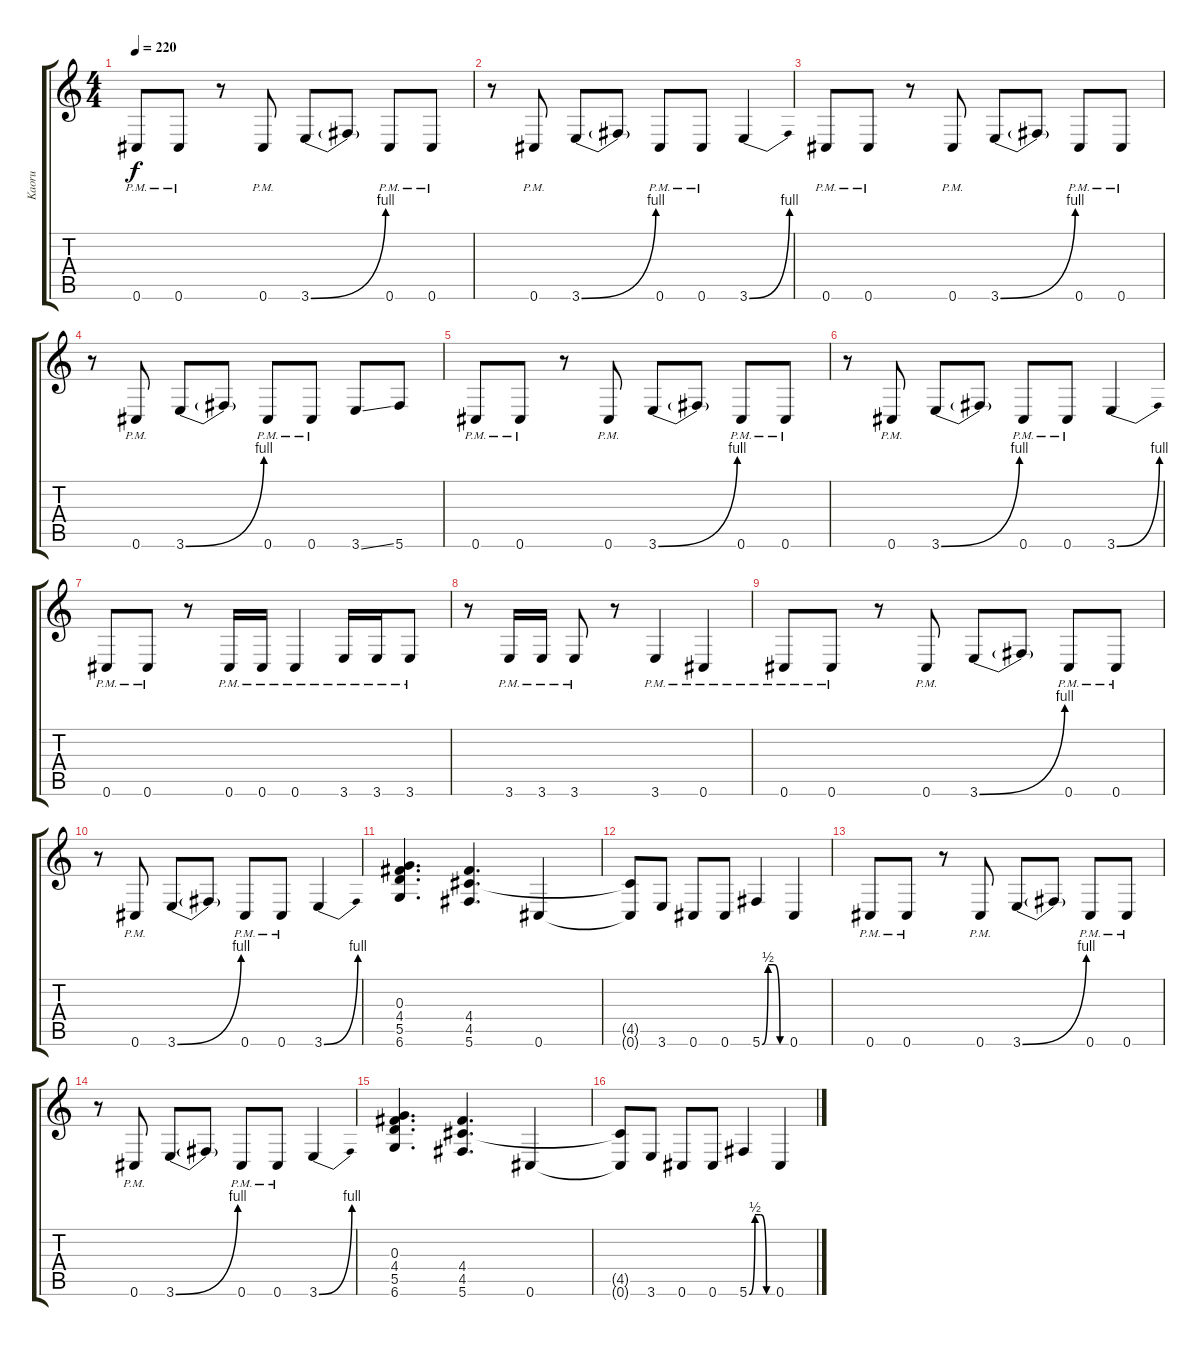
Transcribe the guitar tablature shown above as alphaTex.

\track ("Kaoru" "Kaoru") {instrument distortionguitar}
\staff {score tabs}
\tuning (D4 B3 G3 D3 A2 Db2) {hide}
\ts (4 4)
\tempo 220
\clef g2
\ks c
0.6{pm}.8{dy f} 0.6{pm}.8 r.8 0.6{pm}.8 3.6{be (bend 0 0 60 4)}.8 3.6{t}.8 0.6{pm}.8 0.6{pm}.8 |
r.8 0.6{pm}.8 3.6{be (bend 0 0 60 4)}.8 3.6{t}.8 0.6{pm}.8 0.6{pm}.8 3.6{be (bend 0 0 60 4)}.4 |
0.6{pm}.8 0.6{pm}.8 r.8 0.6{pm}.8 3.6{be (bend 0 0 60 4)}.8 3.6{t}.8 0.6{pm}.8 0.6{pm}.8 |
r.8 0.6{pm}.8 3.6{be (bend 0 0 60 4)}.8 3.6{t}.8 0.6{pm}.8 0.6{pm}.8 3.6{ss}.8 5.6.8 |
0.6{pm}.8 0.6{pm}.8 r.8 0.6{pm}.8 3.6{be (bend 0 0 60 4)}.8 3.6{t}.8 0.6{pm}.8 0.6{pm}.8 |
r.8 0.6{pm}.8 3.6{be (bend 0 0 60 4)}.8 3.6{t}.8 0.6{pm}.8 0.6{pm}.8 3.6{be (bend 0 0 60 4)}.4 |
0.6{pm}.8 0.6{pm}.8 r.8 0.6{pm}.16 0.6{pm}.16 0.6{pm}.4 3.6{pm}.16 3.6{pm}.16 3.6{pm}.8 |
r.8 3.6{pm}.16 3.6{pm}.16 3.6{pm}.8 r.8 3.6{pm}.4 0.6{pm}.4 |
0.6{pm}.8 0.6{pm}.8 r.8 0.6{pm}.8 3.6{be (bend 0 0 60 4)}.8 3.6{t}.8 0.6{pm}.8 0.6{pm}.8 |
r.8 0.6{pm}.8 3.6{be (bend 0 0 60 4)}.8 3.6{t}.8 0.6{pm}.8 0.6{pm}.8 3.6{be (bend 0 0 60 4)}.4 |
(0.3 4.4 5.5 6.6).4{d} (4.4 4.5 5.6).4{d} 0.6.4 |
(4.5{t} 0.6{t}).8 3.6.8 0.6.8 0.6.8 5.6{be (custom 0 0 15 2 30 2 45 0 60 0)}.4 0.6.4 |
0.6{pm}.8 0.6{pm}.8 r.8 0.6{pm}.8 3.6{be (bend 0 0 60 4)}.8 3.6{t}.8 0.6{pm}.8 0.6{pm}.8 |
r.8 0.6{pm}.8 3.6{be (bend 0 0 60 4)}.8 3.6{t}.8 0.6{pm}.8 0.6{pm}.8 3.6{be (bend 0 0 60 4)}.4 |
(0.3 4.4 5.5 6.6).4{d} (4.4 4.5 5.6).4{d} 0.6.4 |
(4.5{t} 0.6{t}).8 3.6.8 0.6.8 0.6.8 5.6{be (custom 0 0 15 2 30 2 45 0 60 0)}.4 0.6.4
